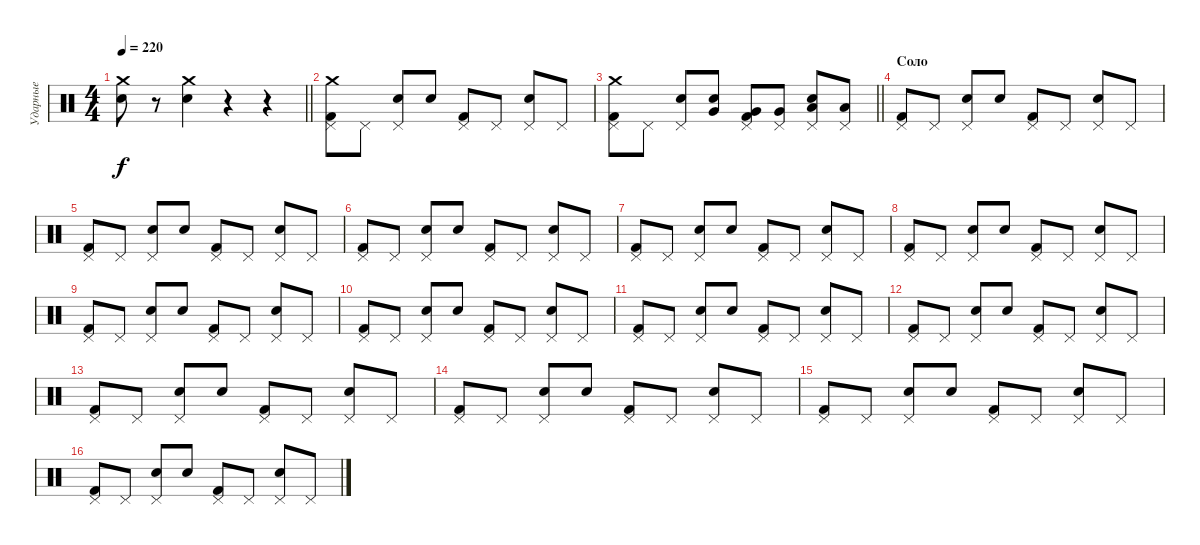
\track ("Ударные" "Ударные") {instrument percussion}
\staff {score}
\articulation defaults
\ts (4 4)
\tempo 220
\clef neutral
\barLineRight lightlight
\ks c
("Crash medium (hit)" "Electric Snare (hit)").8{dy f} r.8 ("Crash medium (hit)" "Electric Snare (hit)").4 r.4 r.4 |
("Crash medium (hit)" "Pedal Hi-Hat (hit)" "Kick (hit) 2").8 "Pedal Hi-Hat (hit)".8 ("Pedal Hi-Hat (hit)" "Electric Snare (hit)").8 "Electric Snare (hit)".8 ("Pedal Hi-Hat (hit)" "Kick (hit) 2").8 "Pedal Hi-Hat (hit)".8 ("Pedal Hi-Hat (hit)" "Electric Snare (hit)").8 "Pedal Hi-Hat (hit)".8 |
\barLineRight lightlight
("Crash medium (hit)" "Pedal Hi-Hat (hit)" "Kick (hit) 2").8 "Pedal Hi-Hat (hit)".8 ("Pedal Hi-Hat (hit)" "Electric Snare (hit)").8 ("Very Low Tom (hit)" "Electric Snare (hit)").8 ("Very Low Tom (hit)" "Pedal Hi-Hat (hit)" "Kick (hit) 2").8 ("Very Low Tom (hit)" "Pedal Hi-Hat (hit)").8 ("Low Floor Tom (hit)" "Pedal Hi-Hat (hit)" "Electric Snare (hit)").8 ("Low Floor Tom (hit)" "Pedal Hi-Hat (hit)").8 |
\section ("" "Соло")
("Pedal Hi-Hat (hit)" "Kick (hit) 2").8 "Pedal Hi-Hat (hit)".8 ("Pedal Hi-Hat (hit)" "Electric Snare (hit)").8 "Electric Snare (hit)".8 ("Pedal Hi-Hat (hit)" "Kick (hit) 2").8 "Pedal Hi-Hat (hit)".8 ("Pedal Hi-Hat (hit)" "Electric Snare (hit)").8 "Pedal Hi-Hat (hit)".8 |
("Pedal Hi-Hat (hit)" "Kick (hit) 2").8 "Pedal Hi-Hat (hit)".8 ("Pedal Hi-Hat (hit)" "Electric Snare (hit)").8 "Electric Snare (hit)".8 ("Pedal Hi-Hat (hit)" "Kick (hit) 2").8 "Pedal Hi-Hat (hit)".8 ("Pedal Hi-Hat (hit)" "Electric Snare (hit)").8 "Pedal Hi-Hat (hit)".8 |
("Pedal Hi-Hat (hit)" "Kick (hit) 2").8 "Pedal Hi-Hat (hit)".8 ("Pedal Hi-Hat (hit)" "Electric Snare (hit)").8 "Electric Snare (hit)".8 ("Pedal Hi-Hat (hit)" "Kick (hit) 2").8 "Pedal Hi-Hat (hit)".8 ("Pedal Hi-Hat (hit)" "Electric Snare (hit)").8 "Pedal Hi-Hat (hit)".8 |
("Pedal Hi-Hat (hit)" "Kick (hit) 2").8 "Pedal Hi-Hat (hit)".8 ("Pedal Hi-Hat (hit)" "Electric Snare (hit)").8 "Electric Snare (hit)".8 ("Pedal Hi-Hat (hit)" "Kick (hit) 2").8 "Pedal Hi-Hat (hit)".8 ("Pedal Hi-Hat (hit)" "Electric Snare (hit)").8 "Pedal Hi-Hat (hit)".8 |
("Pedal Hi-Hat (hit)" "Kick (hit) 2").8 "Pedal Hi-Hat (hit)".8 ("Pedal Hi-Hat (hit)" "Electric Snare (hit)").8 "Electric Snare (hit)".8 ("Pedal Hi-Hat (hit)" "Kick (hit) 2").8 "Pedal Hi-Hat (hit)".8 ("Pedal Hi-Hat (hit)" "Electric Snare (hit)").8 "Pedal Hi-Hat (hit)".8 |
("Pedal Hi-Hat (hit)" "Kick (hit) 2").8 "Pedal Hi-Hat (hit)".8 ("Pedal Hi-Hat (hit)" "Electric Snare (hit)").8 "Electric Snare (hit)".8 ("Pedal Hi-Hat (hit)" "Kick (hit) 2").8 "Pedal Hi-Hat (hit)".8 ("Pedal Hi-Hat (hit)" "Electric Snare (hit)").8 "Pedal Hi-Hat (hit)".8 |
("Pedal Hi-Hat (hit)" "Kick (hit) 2").8 "Pedal Hi-Hat (hit)".8 ("Pedal Hi-Hat (hit)" "Electric Snare (hit)").8 "Electric Snare (hit)".8 ("Pedal Hi-Hat (hit)" "Kick (hit) 2").8 "Pedal Hi-Hat (hit)".8 ("Pedal Hi-Hat (hit)" "Electric Snare (hit)").8 "Pedal Hi-Hat (hit)".8 |
("Pedal Hi-Hat (hit)" "Kick (hit) 2").8 "Pedal Hi-Hat (hit)".8 ("Pedal Hi-Hat (hit)" "Electric Snare (hit)").8 "Electric Snare (hit)".8 ("Pedal Hi-Hat (hit)" "Kick (hit) 2").8 "Pedal Hi-Hat (hit)".8 ("Pedal Hi-Hat (hit)" "Electric Snare (hit)").8 "Pedal Hi-Hat (hit)".8 |
("Pedal Hi-Hat (hit)" "Kick (hit) 2").8 "Pedal Hi-Hat (hit)".8 ("Pedal Hi-Hat (hit)" "Electric Snare (hit)").8 "Electric Snare (hit)".8 ("Pedal Hi-Hat (hit)" "Kick (hit) 2").8 "Pedal Hi-Hat (hit)".8 ("Pedal Hi-Hat (hit)" "Electric Snare (hit)").8 "Pedal Hi-Hat (hit)".8 |
("Pedal Hi-Hat (hit)" "Kick (hit) 2").8 "Pedal Hi-Hat (hit)".8 ("Pedal Hi-Hat (hit)" "Electric Snare (hit)").8 "Electric Snare (hit)".8 ("Pedal Hi-Hat (hit)" "Kick (hit) 2").8 "Pedal Hi-Hat (hit)".8 ("Pedal Hi-Hat (hit)" "Electric Snare (hit)").8 "Pedal Hi-Hat (hit)".8 |
("Pedal Hi-Hat (hit)" "Kick (hit) 2").8 "Pedal Hi-Hat (hit)".8 ("Pedal Hi-Hat (hit)" "Electric Snare (hit)").8 "Electric Snare (hit)".8 ("Pedal Hi-Hat (hit)" "Kick (hit) 2").8 "Pedal Hi-Hat (hit)".8 ("Pedal Hi-Hat (hit)" "Electric Snare (hit)").8 "Pedal Hi-Hat (hit)".8 |
("Pedal Hi-Hat (hit)" "Kick (hit) 2").8 "Pedal Hi-Hat (hit)".8 ("Pedal Hi-Hat (hit)" "Electric Snare (hit)").8 "Electric Snare (hit)".8 ("Pedal Hi-Hat (hit)" "Kick (hit) 2").8 "Pedal Hi-Hat (hit)".8 ("Pedal Hi-Hat (hit)" "Electric Snare (hit)").8 "Pedal Hi-Hat (hit)".8 |
("Pedal Hi-Hat (hit)" "Kick (hit) 2").8 "Pedal Hi-Hat (hit)".8 ("Pedal Hi-Hat (hit)" "Electric Snare (hit)").8 "Electric Snare (hit)".8 ("Pedal Hi-Hat (hit)" "Kick (hit) 2").8 "Pedal Hi-Hat (hit)".8 ("Pedal Hi-Hat (hit)" "Electric Snare (hit)").8 "Pedal Hi-Hat (hit)".8
